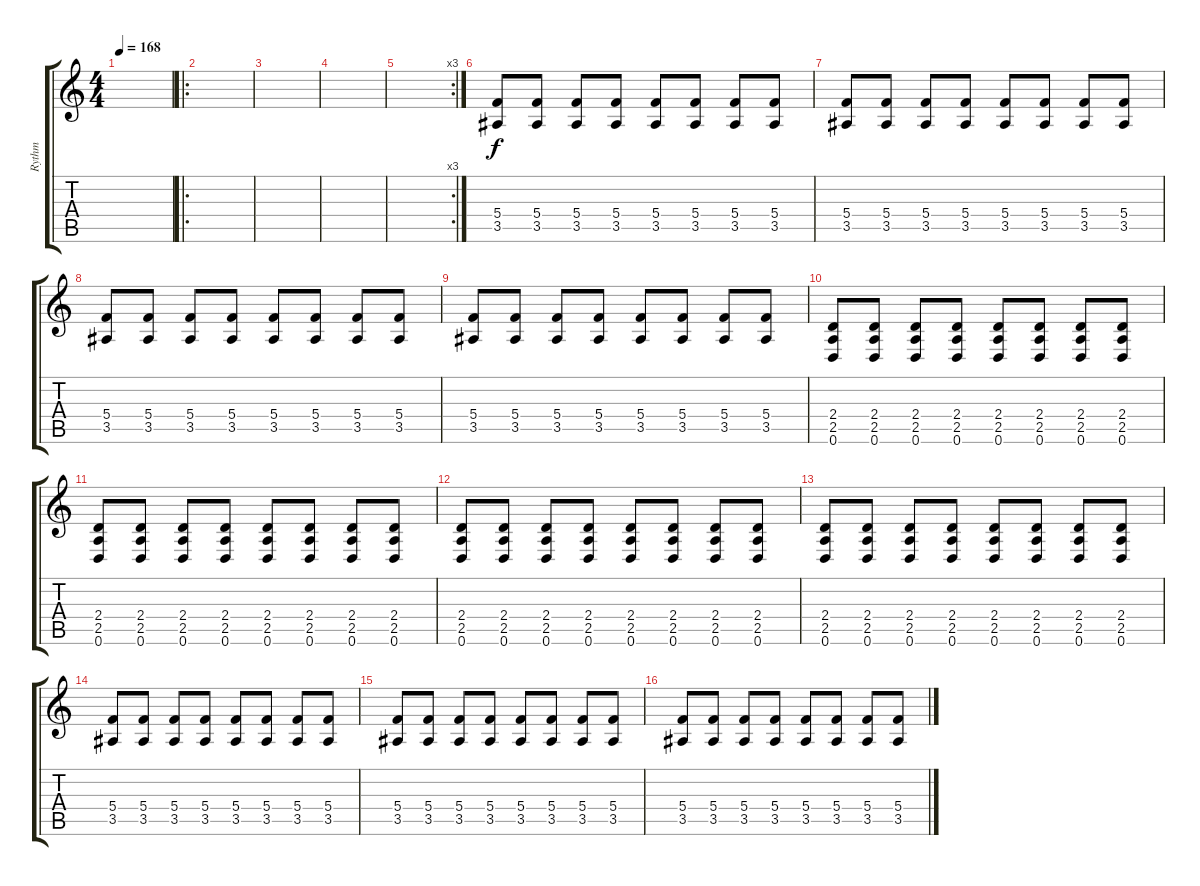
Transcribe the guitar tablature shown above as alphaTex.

\track ("Rythm" "Rythm") {instrument distortionguitar}
\staff {score tabs}
\tuning (D4 A3 F3 C3 G2 D2) {hide}
\ts (4 4)
\tempo 168
\clef g2
\ks c
|
\ro
|
|
|
\rc 3
|
(5.4 3.5).8 (5.4 3.5).8 (5.4 3.5).8 (5.4 3.5).8 (5.4 3.5).8 (5.4 3.5).8 (5.4 3.5).8 (5.4 3.5).8 |
(5.4 3.5).8 (5.4 3.5).8 (5.4 3.5).8 (5.4 3.5).8 (5.4 3.5).8 (5.4 3.5).8 (5.4 3.5).8 (5.4 3.5).8 |
(5.4 3.5).8 (5.4 3.5).8 (5.4 3.5).8 (5.4 3.5).8 (5.4 3.5).8 (5.4 3.5).8 (5.4 3.5).8 (5.4 3.5).8 |
(5.4 3.5).8 (5.4 3.5).8 (5.4 3.5).8 (5.4 3.5).8 (5.4 3.5).8 (5.4 3.5).8 (5.4 3.5).8 (5.4 3.5).8 |
(2.4 2.5 0.6).8 (2.4 2.5 0.6).8 (2.4 2.5 0.6).8 (2.4 2.5 0.6).8 (2.4 2.5 0.6).8 (2.4 2.5 0.6).8 (2.4 2.5 0.6).8 (2.4 2.5 0.6).8 |
(2.4 2.5 0.6).8 (2.4 2.5 0.6).8 (2.4 2.5 0.6).8 (2.4 2.5 0.6).8 (2.4 2.5 0.6).8 (2.4 2.5 0.6).8 (2.4 2.5 0.6).8 (2.4 2.5 0.6).8 |
(2.4 2.5 0.6).8 (2.4 2.5 0.6).8 (2.4 2.5 0.6).8 (2.4 2.5 0.6).8 (2.4 2.5 0.6).8 (2.4 2.5 0.6).8 (2.4 2.5 0.6).8 (2.4 2.5 0.6).8 |
(2.4 2.5 0.6).8 (2.4 2.5 0.6).8 (2.4 2.5 0.6).8 (2.4 2.5 0.6).8 (2.4 2.5 0.6).8 (2.4 2.5 0.6).8 (2.4 2.5 0.6).8 (2.4 2.5 0.6).8 |
(5.4 3.5).8 (5.4 3.5).8 (5.4 3.5).8 (5.4 3.5).8 (5.4 3.5).8 (5.4 3.5).8 (5.4 3.5).8 (5.4 3.5).8 |
(5.4 3.5).8 (5.4 3.5).8 (5.4 3.5).8 (5.4 3.5).8 (5.4 3.5).8 (5.4 3.5).8 (5.4 3.5).8 (5.4 3.5).8 |
(5.4 3.5).8 (5.4 3.5).8 (5.4 3.5).8 (5.4 3.5).8 (5.4 3.5).8 (5.4 3.5).8 (5.4 3.5).8 (5.4 3.5).8
